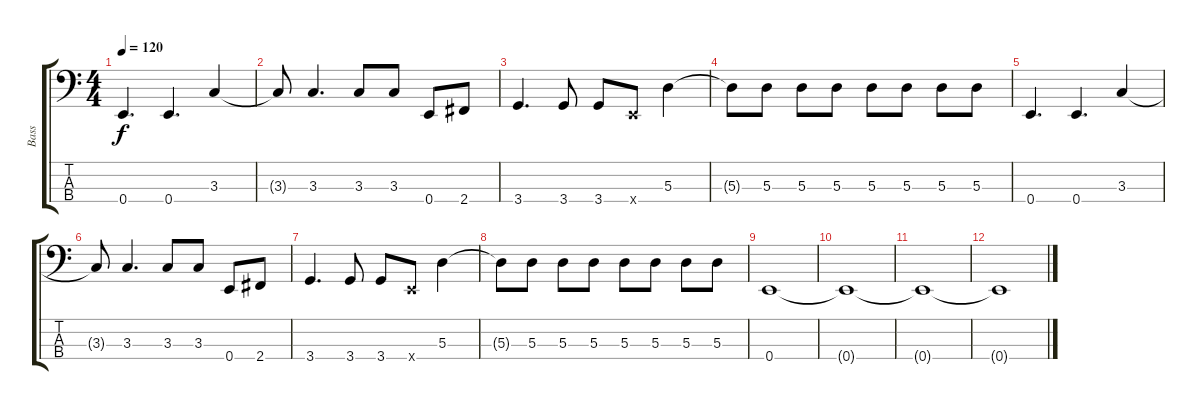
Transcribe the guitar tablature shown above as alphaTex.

\track ("Bass" "Bass") {instrument electricbassfinger}
\staff {score tabs}
\tuning (G2 D2 A1 E1) {hide}
\ts (4 4)
\tempo 120
\clef f4
\ks c
0.4.4{d dy f} 0.4.4{d} 3.3.4 |
3.3{t}.8 3.3.4{d} 3.3.8 3.3.8 0.4.8 2.4.8 |
3.4.4{d} 3.4.8 3.4.8 0.4{x}.8 5.3.4 |
5.3{t}.8 5.3.8 5.3.8 5.3.8 5.3.8 5.3.8 5.3.8 5.3.8 |
0.4.4{d} 0.4.4{d} 3.3.4 |
3.3{t}.8 3.3.4{d} 3.3.8 3.3.8 0.4.8 2.4.8 |
3.4.4{d} 3.4.8 3.4.8 0.4{x}.8 5.3.4 |
5.3{t}.8 5.3.8 5.3.8 5.3.8 5.3.8 5.3.8 5.3.8 5.3.8 |
0.4.1 |
0.4{t}.1 |
0.4{t}.1 |
0.4{t}.1
